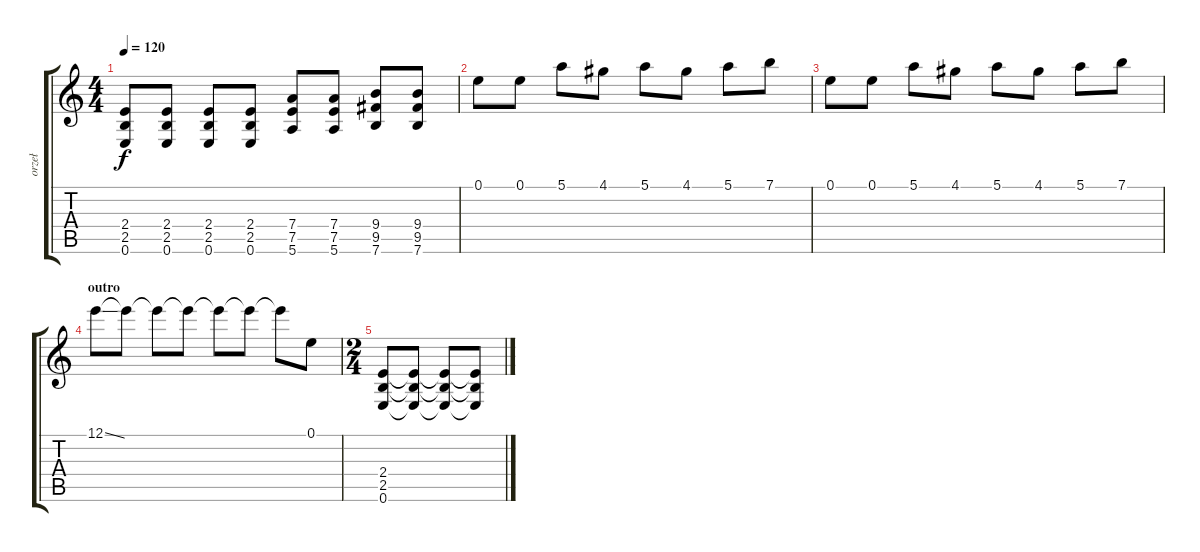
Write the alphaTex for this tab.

\track ("orzeł" "orzeł") {instrument overdrivenguitar}
\staff {score tabs}
\tuning (E4 B3 G3 D3 A2 E2) {hide}
\ts (4 4)
\tempo 120
\clef g2
\ks c
(2.4 2.5 0.6).8{dy f} (2.4 2.5 0.6).8 (2.4 2.5 0.6).8 (2.4 2.5 0.6).8 (7.4 7.5 5.6).8 (7.4 7.5 5.6).8 (9.4 9.5 7.6).8 (9.4 9.5 7.6).8 |
0.1.8 0.1.8 5.1.8 4.1.8 5.1.8 4.1.8 5.1.8 7.1.8 |
0.1.8 0.1.8 5.1.8 4.1.8 5.1.8 4.1.8 5.1.8 7.1.8 |
\section ("" "outro")
12.1{ss}.8 12.1{t}.8 12.1{t}.8 12.1{t}.8 12.1{t}.8 12.1{t}.8 12.1{t}.8 0.1.8 |
\ts (2 4)
(2.4 2.5 0.6).8 (2.4{t} 2.5{t} 0.6{t}).8 (2.4{t} 2.5{t} 0.6{t}).8 (2.4{t} 2.5{t} 0.6{t}).8
